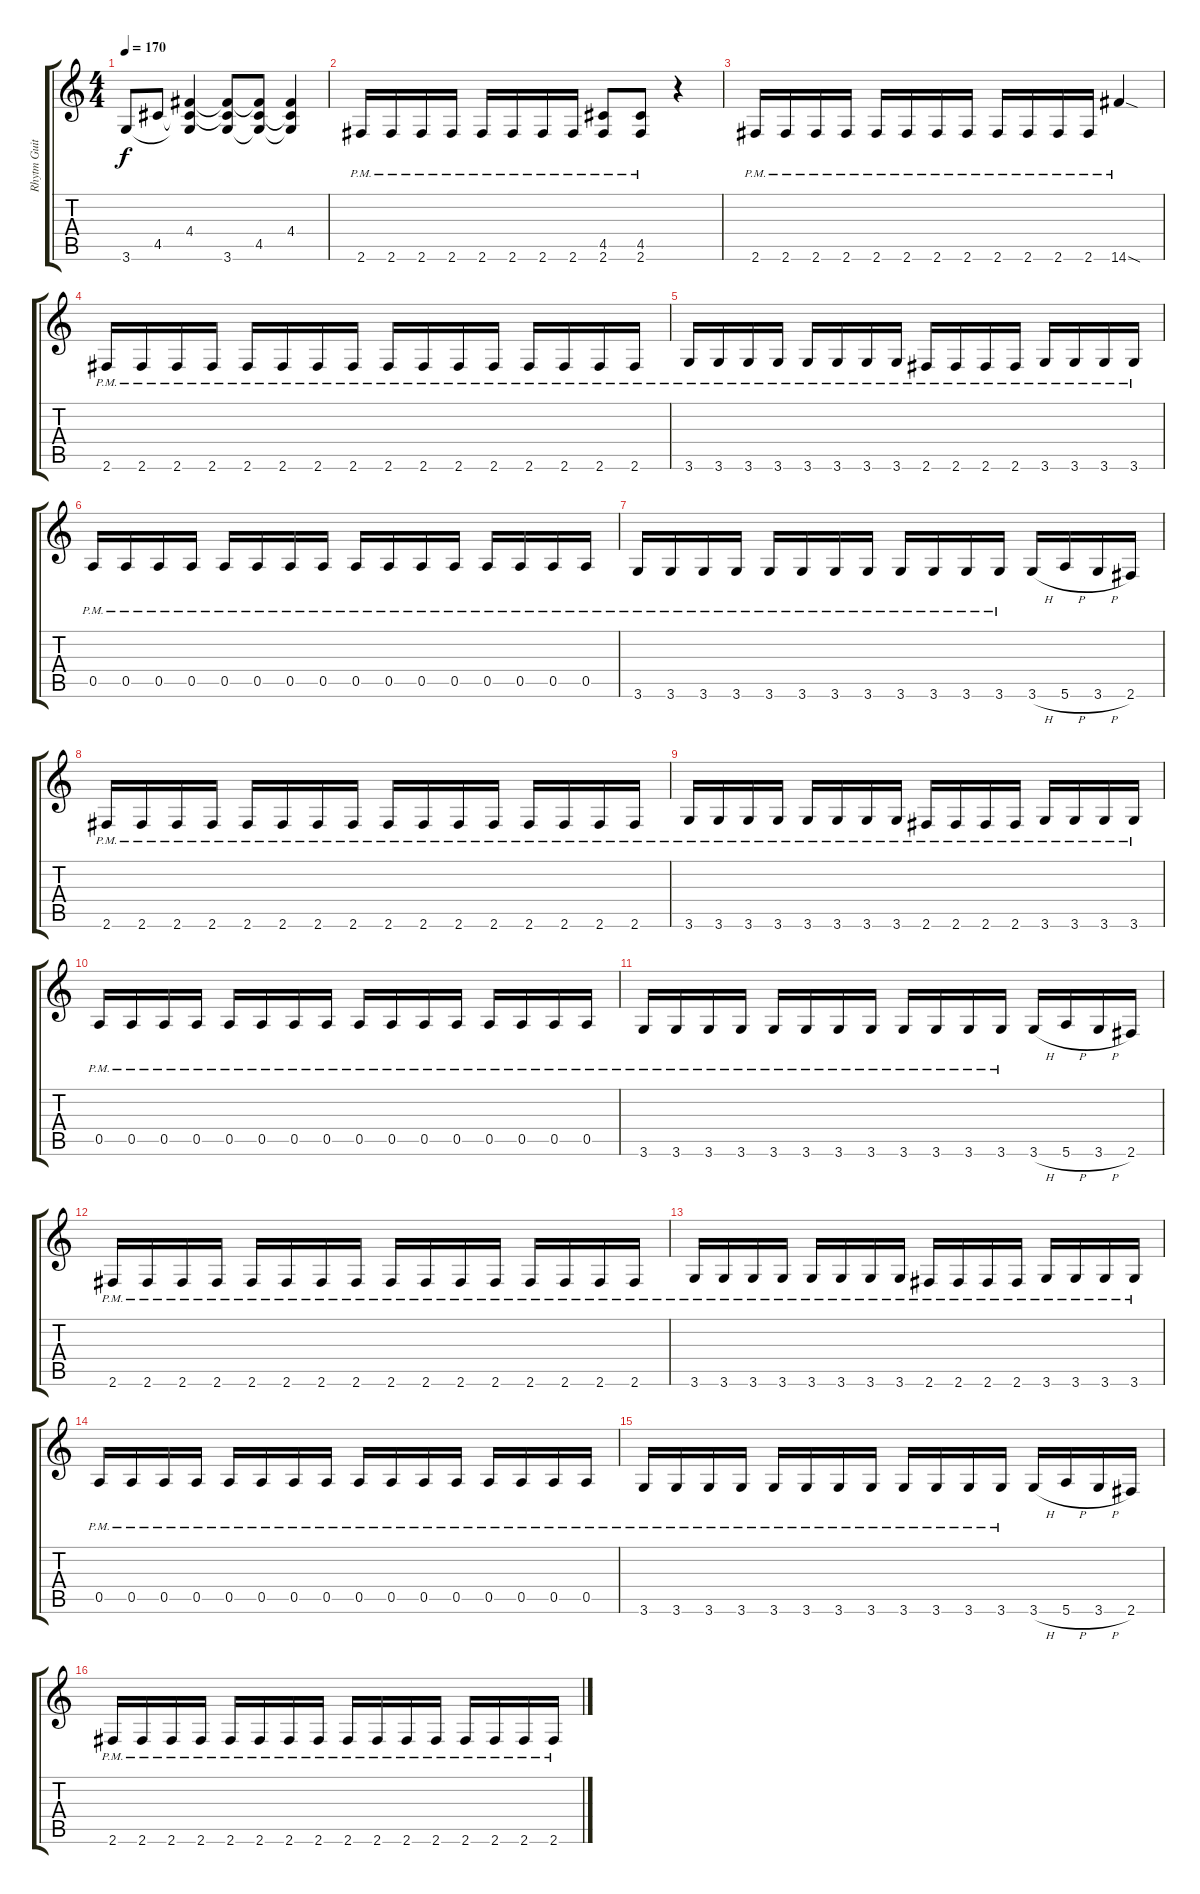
\track ("Rhytm Guitar" "Rhytm Guit") {instrument distortionguitar}
\staff {score tabs}
\tuning (E4 B3 G3 D3 A2 E2) {hide}
\ts (4 4)
\tempo 170
\clef g2
\ks c
3.6.8{dy f} 4.5.8 (4.4 4.5{t} 3.6{t}).4 (4.4{t} 4.5{t} 3.6).8 (4.4{t} 4.5 3.6{t}).8 (4.4 4.5{t} 3.6{t}).4 |
2.6{pm}.16 2.6{pm}.16 2.6{pm}.16 2.6{pm}.16 2.6{pm}.16 2.6{pm}.16 2.6{pm}.16 2.6{pm}.16 (4.5{pm} 2.6{pm}).8 (4.5{pm} 2.6{pm}).8 r.4 |
2.6{pm}.16 2.6{pm}.16 2.6{pm}.16 2.6{pm}.16 2.6{pm}.16 2.6{pm}.16 2.6{pm}.16 2.6{pm}.16 2.6{pm}.16 2.6{pm}.16 2.6{pm}.16 2.6{pm}.16 14.6{sod pm}.4 |
2.6{pm}.16 2.6{pm}.16 2.6{pm}.16 2.6{pm}.16 2.6{pm}.16 2.6{pm}.16 2.6{pm}.16 2.6{pm}.16 2.6{pm}.16 2.6{pm}.16 2.6{pm}.16 2.6{pm}.16 2.6{pm}.16 2.6{pm}.16 2.6{pm}.16 2.6{pm}.16 |
3.6{pm}.16 3.6{pm}.16 3.6{pm}.16 3.6{pm}.16 3.6{pm}.16 3.6{pm}.16 3.6{pm}.16 3.6{pm}.16 2.6{pm}.16 2.6{pm}.16 2.6{pm}.16 2.6{pm}.16 3.6{pm}.16 3.6{pm}.16 3.6{pm}.16 3.6{pm}.16 |
0.5{pm}.16 0.5{pm}.16 0.5{pm}.16 0.5{pm}.16 0.5{pm}.16 0.5{pm}.16 0.5{pm}.16 0.5{pm}.16 0.5{pm}.16 0.5{pm}.16 0.5{pm}.16 0.5{pm}.16 0.5{pm}.16 0.5{pm}.16 0.5{pm}.16 0.5{pm}.16 |
3.6{pm}.16 3.6{pm}.16 3.6{pm}.16 3.6{pm}.16 3.6{pm}.16 3.6{pm}.16 3.6{pm}.16 3.6{pm}.16 3.6{pm}.16 3.6{pm}.16 3.6{pm}.16 3.6{pm}.16 3.6{h}.16 5.6{h}.16 3.6{h}.16 2.6.16 |
2.6{pm}.16 2.6{pm}.16 2.6{pm}.16 2.6{pm}.16 2.6{pm}.16 2.6{pm}.16 2.6{pm}.16 2.6{pm}.16 2.6{pm}.16 2.6{pm}.16 2.6{pm}.16 2.6{pm}.16 2.6{pm}.16 2.6{pm}.16 2.6{pm}.16 2.6{pm}.16 |
3.6{pm}.16 3.6{pm}.16 3.6{pm}.16 3.6{pm}.16 3.6{pm}.16 3.6{pm}.16 3.6{pm}.16 3.6{pm}.16 2.6{pm}.16 2.6{pm}.16 2.6{pm}.16 2.6{pm}.16 3.6{pm}.16 3.6{pm}.16 3.6{pm}.16 3.6{pm}.16 |
0.5{pm}.16 0.5{pm}.16 0.5{pm}.16 0.5{pm}.16 0.5{pm}.16 0.5{pm}.16 0.5{pm}.16 0.5{pm}.16 0.5{pm}.16 0.5{pm}.16 0.5{pm}.16 0.5{pm}.16 0.5{pm}.16 0.5{pm}.16 0.5{pm}.16 0.5{pm}.16 |
3.6{pm}.16 3.6{pm}.16 3.6{pm}.16 3.6{pm}.16 3.6{pm}.16 3.6{pm}.16 3.6{pm}.16 3.6{pm}.16 3.6{pm}.16 3.6{pm}.16 3.6{pm}.16 3.6{pm}.16 3.6{h}.16 5.6{h}.16 3.6{h}.16 2.6.16 |
2.6{pm}.16 2.6{pm}.16 2.6{pm}.16 2.6{pm}.16 2.6{pm}.16 2.6{pm}.16 2.6{pm}.16 2.6{pm}.16 2.6{pm}.16 2.6{pm}.16 2.6{pm}.16 2.6{pm}.16 2.6{pm}.16 2.6{pm}.16 2.6{pm}.16 2.6{pm}.16 |
3.6{pm}.16 3.6{pm}.16 3.6{pm}.16 3.6{pm}.16 3.6{pm}.16 3.6{pm}.16 3.6{pm}.16 3.6{pm}.16 2.6{pm}.16 2.6{pm}.16 2.6{pm}.16 2.6{pm}.16 3.6{pm}.16 3.6{pm}.16 3.6{pm}.16 3.6{pm}.16 |
0.5{pm}.16 0.5{pm}.16 0.5{pm}.16 0.5{pm}.16 0.5{pm}.16 0.5{pm}.16 0.5{pm}.16 0.5{pm}.16 0.5{pm}.16 0.5{pm}.16 0.5{pm}.16 0.5{pm}.16 0.5{pm}.16 0.5{pm}.16 0.5{pm}.16 0.5{pm}.16 |
3.6{pm}.16 3.6{pm}.16 3.6{pm}.16 3.6{pm}.16 3.6{pm}.16 3.6{pm}.16 3.6{pm}.16 3.6{pm}.16 3.6{pm}.16 3.6{pm}.16 3.6{pm}.16 3.6{pm}.16 3.6{h}.16 5.6{h}.16 3.6{h}.16 2.6.16 |
2.6{pm}.16 2.6{pm}.16 2.6{pm}.16 2.6{pm}.16 2.6{pm}.16 2.6{pm}.16 2.6{pm}.16 2.6{pm}.16 2.6{pm}.16 2.6{pm}.16 2.6{pm}.16 2.6{pm}.16 2.6{pm}.16 2.6{pm}.16 2.6{pm}.16 2.6{pm}.16
